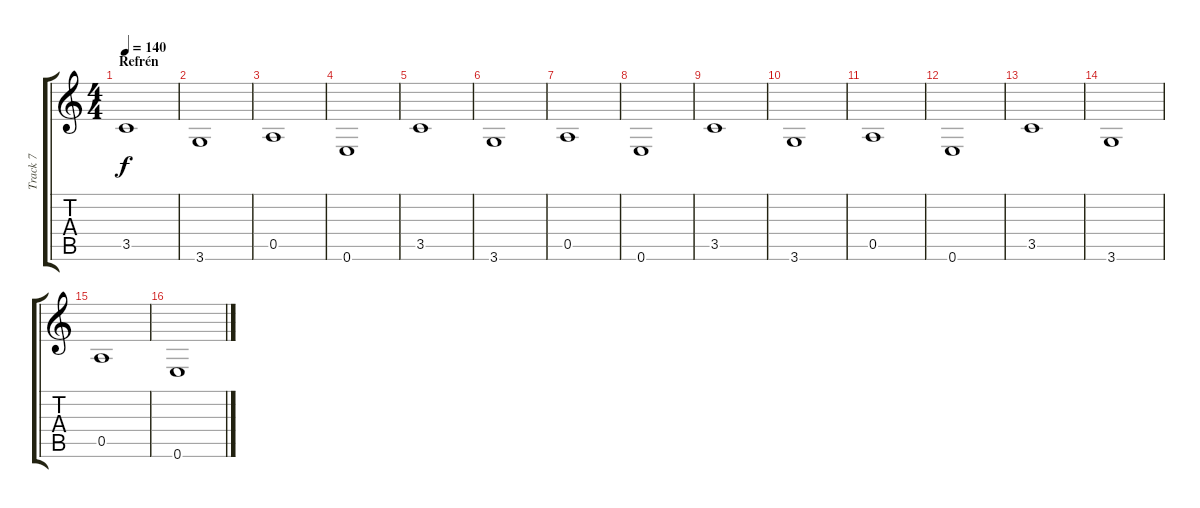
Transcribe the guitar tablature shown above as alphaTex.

\track ("Track 7" "Track 7") {instrument fretlessbass}
\staff {score tabs}
\tuning (E4 B3 G3 D3 A2 E2) {hide}
\ts (4 4)
\section ("" "Refrén")
\tempo 140
\clef g2
\ks c
3.5.1{dy f} |
3.6.1 |
0.5.1 |
0.6.1 |
3.5.1 |
3.6.1 |
0.5.1 |
0.6.1 |
3.5.1 |
3.6.1 |
0.5.1 |
0.6.1 |
3.5.1 |
3.6.1 |
0.5.1 |
0.6.1
